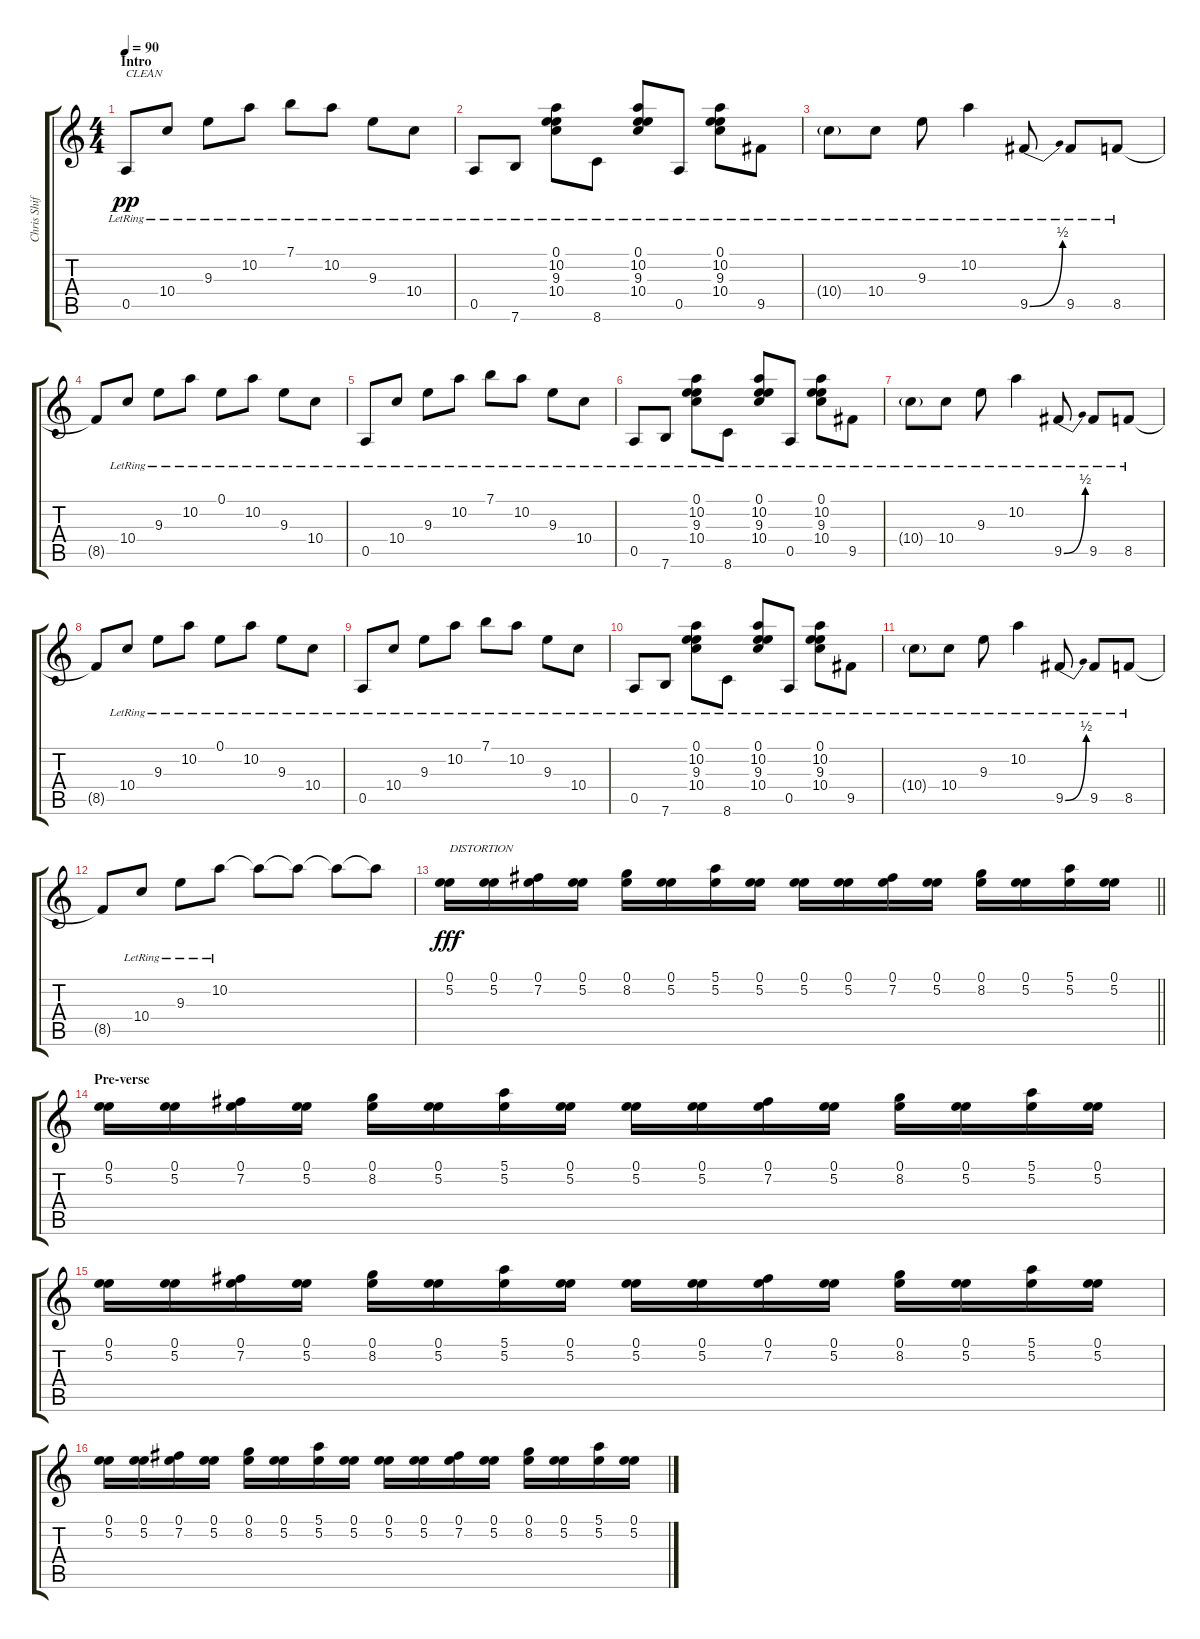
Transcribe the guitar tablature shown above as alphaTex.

\track ("Chris Shiflett (Lead Guitar)" "Chris Shif") {instrument overdrivenguitar}
\staff {score tabs}
\tuning (E4 B3 G3 D3 A2 E2) {hide}
\ts (4 4)
\section ("" "Intro")
\tempo 90
\clef g2
\ks c
0.5{lr}.8{txt "CLEAN" dy pp instrument overdrivenguitar} 10.4{lr}.8 9.3{lr}.8 10.2{lr}.8 7.1{lr}.8 10.2{lr}.8 9.3{lr}.8 10.4{lr}.8 |
0.5{lr}.8 7.6{lr}.8 (0.1{lr} 10.2{lr} 9.3{lr} 10.4).8 8.6{lr}.8 (0.1{lr} 10.2{lr} 9.3{lr} 10.4).8 0.5{lr}.8 (0.1{lr} 10.2{lr} 9.3{lr} 10.4).8 9.5{lr}.8 |
10.4{g lr}.8 10.4{lr}.8 9.3{lr}.8 10.2{lr}.4 9.5{be (bend 0 0 60 2) lr}.8 9.5{lr}.8 8.5{lr}.8 |
8.5{t}.8 10.4{lr}.8 9.3{lr}.8 10.2{lr}.8 0.1{lr}.8 10.2{lr}.8 9.3{lr}.8 10.4{lr}.8 |
0.5{lr}.8 10.4{lr}.8 9.3{lr}.8 10.2{lr}.8 7.1{lr}.8 10.2{lr}.8 9.3{lr}.8 10.4{lr}.8 |
0.5{lr}.8 7.6{lr}.8 (0.1{lr} 10.2{lr} 9.3{lr} 10.4).8 8.6{lr}.8 (0.1{lr} 10.2{lr} 9.3{lr} 10.4).8 0.5{lr}.8 (0.1{lr} 10.2{lr} 9.3{lr} 10.4).8 9.5{lr}.8 |
10.4{g lr}.8 10.4{lr}.8 9.3{lr}.8 10.2{lr}.4 9.5{be (bend 0 0 60 2) lr}.8 9.5{lr}.8 8.5{lr}.8 |
8.5{t}.8 10.4{lr}.8 9.3{lr}.8 10.2{lr}.8 0.1{lr}.8 10.2{lr}.8 9.3{lr}.8 10.4{lr}.8 |
0.5{lr}.8 10.4{lr}.8 9.3{lr}.8 10.2{lr}.8 7.1{lr}.8 10.2{lr}.8 9.3{lr}.8 10.4{lr}.8 |
0.5{lr}.8 7.6{lr}.8 (0.1{lr} 10.2{lr} 9.3{lr} 10.4).8 8.6{lr}.8 (0.1{lr} 10.2{lr} 9.3{lr} 10.4).8 0.5{lr}.8 (0.1{lr} 10.2{lr} 9.3{lr} 10.4).8 9.5{lr}.8 |
10.4{g lr}.8 10.4{lr}.8 9.3{lr}.8 10.2{lr}.4 9.5{be (bend 0 0 60 2) lr}.8 9.5{lr}.8 8.5{lr}.8 |
8.5{t}.8 10.4{lr}.8 9.3{lr}.8 10.2{lr}.8 10.2{t}.8 10.2{t}.8 10.2{t}.8 10.2{t}.8 |
\barLineRight lightlight
(0.1 5.2).16{txt "DISTORTION" dy fff instrument overdrivenguitar} (0.1 5.2).16 (0.1 7.2).16 (0.1 5.2).16 (0.1 8.2).16 (0.1 5.2).16 (5.1 5.2).16 (0.1 5.2).16 (0.1 5.2).16 (0.1 5.2).16 (0.1 7.2).16 (0.1 5.2).16 (0.1 8.2).16 (0.1 5.2).16 (5.1 5.2).16 (0.1 5.2).16 |
\section ("" "Pre-verse")
(0.1 5.2).16 (0.1 5.2).16 (0.1 7.2).16 (0.1 5.2).16 (0.1 8.2).16 (0.1 5.2).16 (5.1 5.2).16 (0.1 5.2).16 (0.1 5.2).16 (0.1 5.2).16 (0.1 7.2).16 (0.1 5.2).16 (0.1 8.2).16 (0.1 5.2).16 (5.1 5.2).16 (0.1 5.2).16 |
(0.1 5.2).16 (0.1 5.2).16 (0.1 7.2).16 (0.1 5.2).16 (0.1 8.2).16 (0.1 5.2).16 (5.1 5.2).16 (0.1 5.2).16 (0.1 5.2).16 (0.1 5.2).16 (0.1 7.2).16 (0.1 5.2).16 (0.1 8.2).16 (0.1 5.2).16 (5.1 5.2).16 (0.1 5.2).16 |
(0.1 5.2).16 (0.1 5.2).16 (0.1 7.2).16 (0.1 5.2).16 (0.1 8.2).16 (0.1 5.2).16 (5.1 5.2).16 (0.1 5.2).16 (0.1 5.2).16 (0.1 5.2).16 (0.1 7.2).16 (0.1 5.2).16 (0.1 8.2).16 (0.1 5.2).16 (5.1 5.2).16 (0.1 5.2).16
